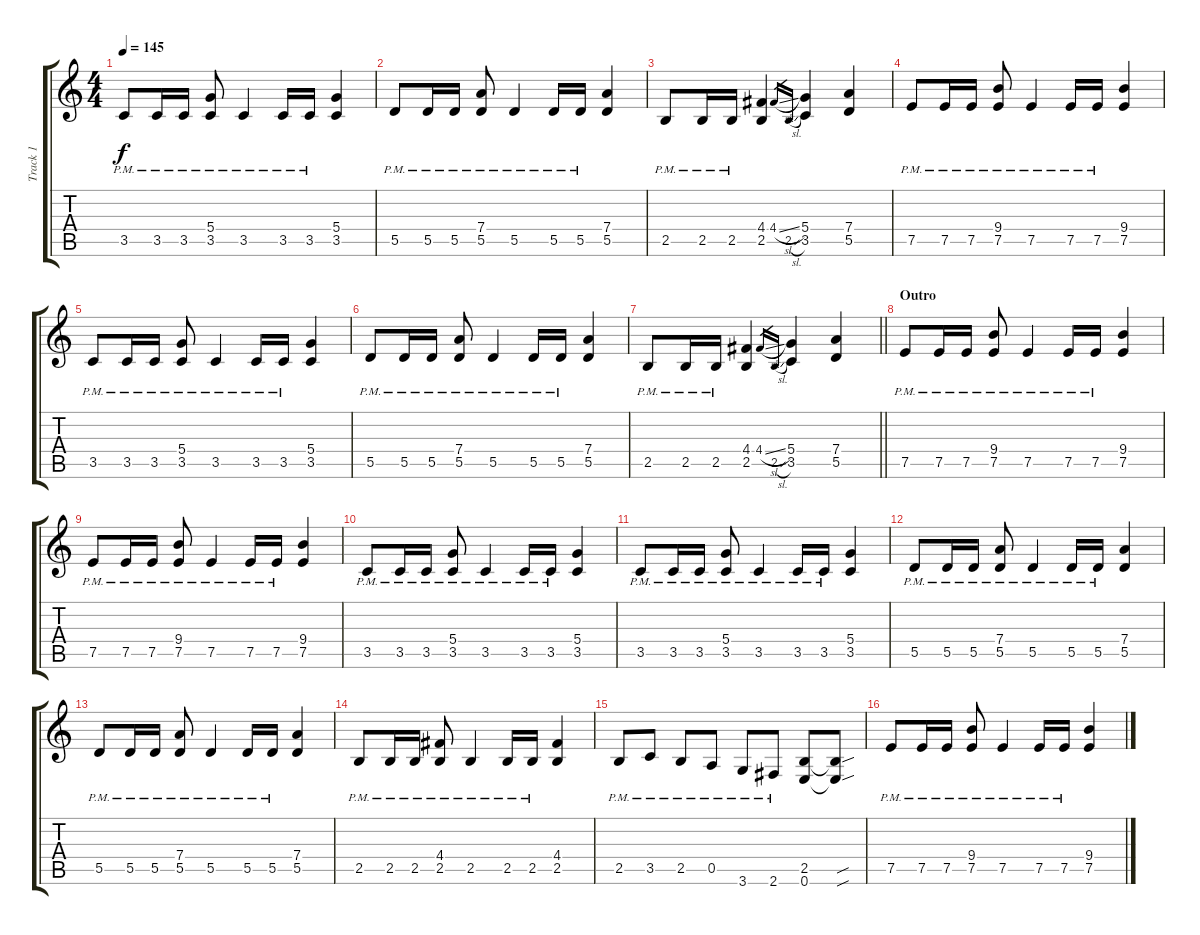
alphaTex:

\track ("Track 1" "Track 1") {instrument distortionguitar}
\staff {score tabs}
\tuning (E4 B3 G3 D3 A2 E2) {hide}
\ts (4 4)
\tempo 145
\clef g2
\ks c
3.5{pm}.8{dy f} 3.5{pm}.16 3.5{pm}.16 (5.4 3.5{pm}).8 3.5{pm}.4 3.5{pm}.16 3.5{pm}.16 (5.4 3.5).4 |
5.5{pm}.8 5.5{pm}.16 5.5{pm}.16 (7.4 5.5{pm}).8 5.5{pm}.4 5.5{pm}.16 5.5{pm}.16 (7.4 5.5).4 |
2.5{pm}.8 2.5{pm}.16 2.5{pm}.16 (4.4 2.5).4 4.4{sl}.16{gr} 2.5{sl}.16{gr} (5.4 3.5).4 (7.4 5.5).4 |
7.5{pm}.8 7.5{pm}.16 7.5{pm}.16 (9.4 7.5{pm}).8 7.5{pm}.4 7.5{pm}.16 7.5{pm}.16 (9.4 7.5).4 |
3.5{pm}.8 3.5{pm}.16 3.5{pm}.16 (5.4 3.5{pm}).8 3.5{pm}.4 3.5{pm}.16 3.5{pm}.16 (5.4 3.5).4 |
5.5{pm}.8 5.5{pm}.16 5.5{pm}.16 (7.4 5.5{pm}).8 5.5{pm}.4 5.5{pm}.16 5.5{pm}.16 (7.4 5.5).4 |
\barLineRight lightlight
2.5{pm}.8 2.5{pm}.16 2.5{pm}.16 (4.4 2.5).4 4.4{sl}.16{gr} 2.5{sl}.16{gr} (5.4 3.5).4 (7.4 5.5).4 |
\section ("" "Outro")
7.5{pm}.8 7.5{pm}.16 7.5{pm}.16 (9.4 7.5{pm}).8 7.5{pm}.4 7.5{pm}.16 7.5{pm}.16 (9.4 7.5).4 |
7.5{pm}.8 7.5{pm}.16 7.5{pm}.16 (9.4 7.5{pm}).8 7.5{pm}.4 7.5{pm}.16 7.5{pm}.16 (9.4 7.5).4 |
3.5{pm}.8 3.5{pm}.16 3.5{pm}.16 (5.4 3.5{pm}).8 3.5{pm}.4 3.5{pm}.16 3.5{pm}.16 (5.4 3.5).4 |
3.5{pm}.8 3.5{pm}.16 3.5{pm}.16 (5.4 3.5{pm}).8 3.5{pm}.4 3.5{pm}.16 3.5{pm}.16 (5.4 3.5).4 |
5.5{pm}.8 5.5{pm}.16 5.5{pm}.16 (7.4 5.5{pm}).8 5.5{pm}.4 5.5{pm}.16 5.5{pm}.16 (7.4 5.5).4 |
5.5{pm}.8 5.5{pm}.16 5.5{pm}.16 (7.4 5.5{pm}).8 5.5{pm}.4 5.5{pm}.16 5.5{pm}.16 (7.4 5.5).4 |
2.5{pm}.8 2.5{pm}.16 2.5{pm}.16 (4.4 2.5{pm}).8 2.5{pm}.4 2.5{pm}.16 2.5{pm}.16 (4.4 2.5).4 |
2.5{pm}.8 3.5{pm}.8 2.5{pm}.8 0.5{pm}.8 3.6{pm}.8 2.6{pm}.8 (2.5 0.6).8 (2.5{sou t} 0.6{sou t}).8 |
7.5{pm}.8 7.5{pm}.16 7.5{pm}.16 (9.4 7.5{pm}).8 7.5{pm}.4 7.5{pm}.16 7.5{pm}.16 (9.4 7.5).4
